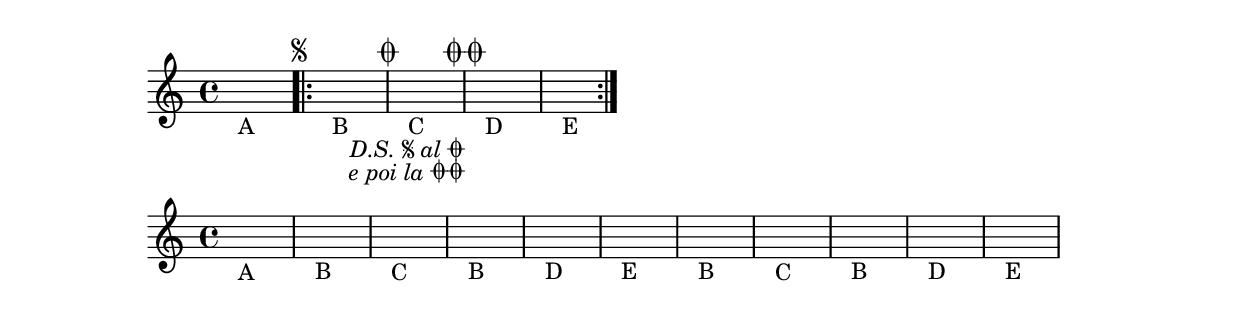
\version "2.23.6"

#(ly:set-option 'warning-as-error #t)

\header {
  texidoc="This tests a @code{\\repeat segno} inside and at the start
of a @code{\\repeat volta}.  The music unfolds to A@tie{}BCBDE BCBDE."
}

piece = \new Voice \fixed c' {
  s1_"A"
  \repeat volta 2 {
    \repeat segno 2 {
      s1_"B"
      \alternative {
        s1_"C"
        s1_"D"
      }
    }
    s1_"E"
  }
}

\new Score { \piece }
\new Score { \unfoldRepeats \piece }
